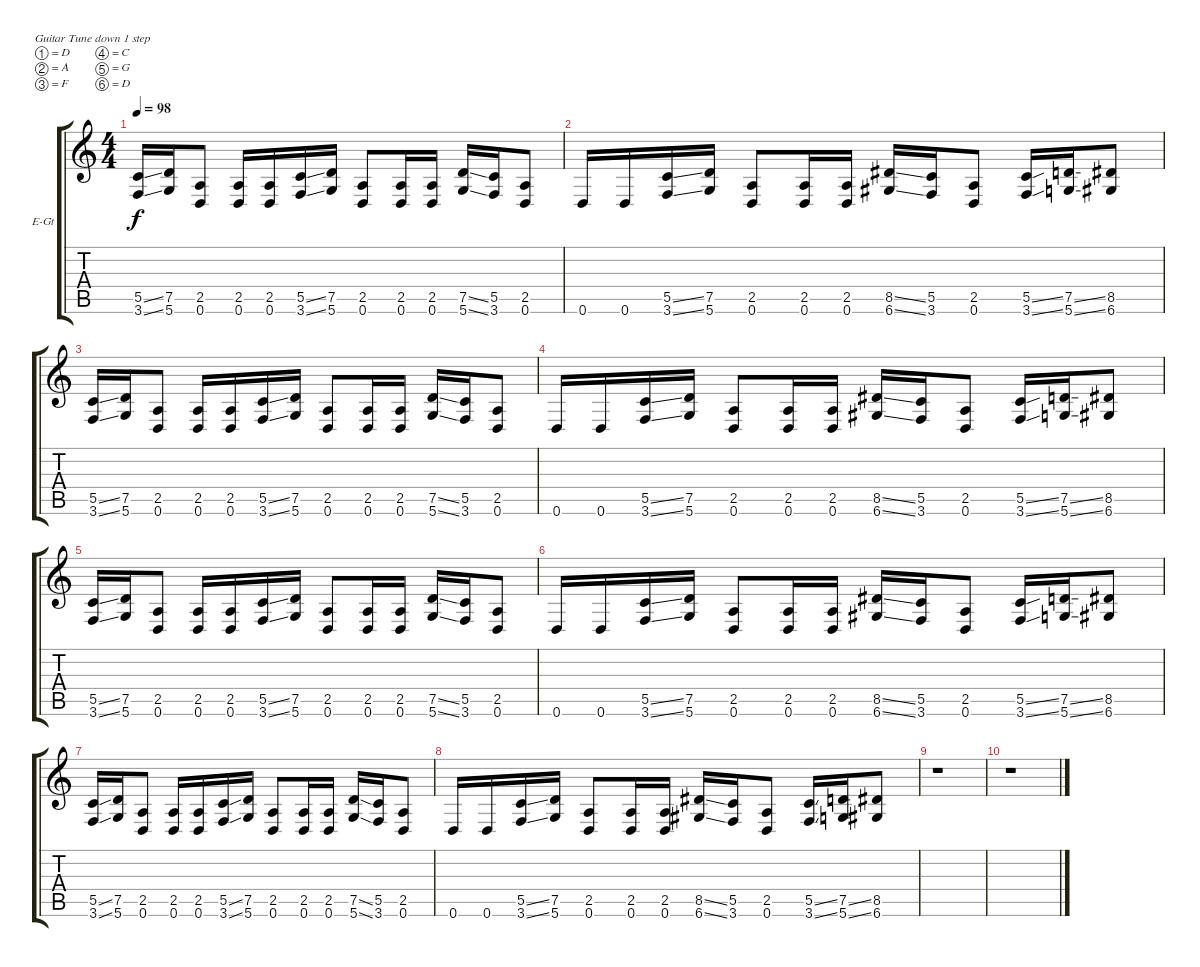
\bracketExtendMode groupsimilarinstruments
\firstSystemTrackNameOrientation horizontal
\otherSystemsTrackNameOrientation horizontal
\track ("Dimebag Darrell" "E-Gt") {instrument synthbass2}
\staff {score tabs}
\tuning (D4 A3 F3 C3 G2 D2)
\ts (4 4)
\tempo 98
\clef g2
\ks c
(5.5{ss} 3.6{ss}).16{dy f} (7.5 5.6).16 (2.5 0.6).8 (2.5 0.6).16 (2.5 0.6).16 (5.5{ss} 3.6{ss}).16 (7.5 5.6).16 (2.5 0.6).8 (2.5 0.6).16 (2.5 0.6).16 (7.5{ss} 5.6{ss}).16 (5.5 3.6).16 (2.5 0.6).8 |
0.6.16 0.6.16 (5.5{ss} 3.6{ss}).16 (7.5 5.6).16 (2.5 0.6).8 (2.5 0.6).16 (2.5 0.6).16 (8.5{ss} 6.6{ss}).16 (5.5 3.6).16 (2.5 0.6).8 (5.5{ss} 3.6{ss}).16 (7.5{ss} 5.6{ss}).16 (8.5 6.6).8 |
(5.5{ss} 3.6{ss}).16 (7.5 5.6).16 (2.5 0.6).8 (2.5 0.6).16 (2.5 0.6).16 (5.5{ss} 3.6{ss}).16 (7.5 5.6).16 (2.5 0.6).8 (2.5 0.6).16 (2.5 0.6).16 (7.5{ss} 5.6{ss}).16 (5.5 3.6).16 (2.5 0.6).8 |
0.6.16 0.6.16 (5.5{ss} 3.6{ss}).16 (7.5 5.6).16 (2.5 0.6).8 (2.5 0.6).16 (2.5 0.6).16 (8.5{ss} 6.6{ss}).16 (5.5 3.6).16 (2.5 0.6).8 (5.5{ss} 3.6{ss}).16 (7.5{ss} 5.6{ss}).16 (8.5 6.6).8 |
(5.5{ss} 3.6{ss}).16 (7.5 5.6).16 (2.5 0.6).8 (2.5 0.6).16 (2.5 0.6).16 (5.5{ss} 3.6{ss}).16 (7.5 5.6).16 (2.5 0.6).8 (2.5 0.6).16 (2.5 0.6).16 (7.5{ss} 5.6{ss}).16 (5.5 3.6).16 (2.5 0.6).8 |
0.6.16 0.6.16 (5.5{ss} 3.6{ss}).16 (7.5 5.6).16 (2.5 0.6).8 (2.5 0.6).16 (2.5 0.6).16 (8.5{ss} 6.6{ss}).16 (5.5 3.6).16 (2.5 0.6).8 (5.5{ss} 3.6{ss}).16 (7.5{ss} 5.6{ss}).16 (8.5 6.6).8 |
(5.5{ss} 3.6{ss}).16 (7.5 5.6).16 (2.5 0.6).8 (2.5 0.6).16 (2.5 0.6).16 (5.5{ss} 3.6{ss}).16 (7.5 5.6).16 (2.5 0.6).8 (2.5 0.6).16 (2.5 0.6).16 (7.5{ss} 5.6{ss}).16 (5.5 3.6).16 (2.5 0.6).8 |
0.6.16 0.6.16 (5.5{ss} 3.6{ss}).16 (7.5 5.6).16 (2.5 0.6).8 (2.5 0.6).16 (2.5 0.6).16 (8.5{ss} 6.6{ss}).16 (5.5 3.6).16 (2.5 0.6).8 (5.5{ss} 3.6{ss}).16 (7.5{ss} 5.6{ss}).16 (8.5 6.6).8 |
r.1 |
r.1
